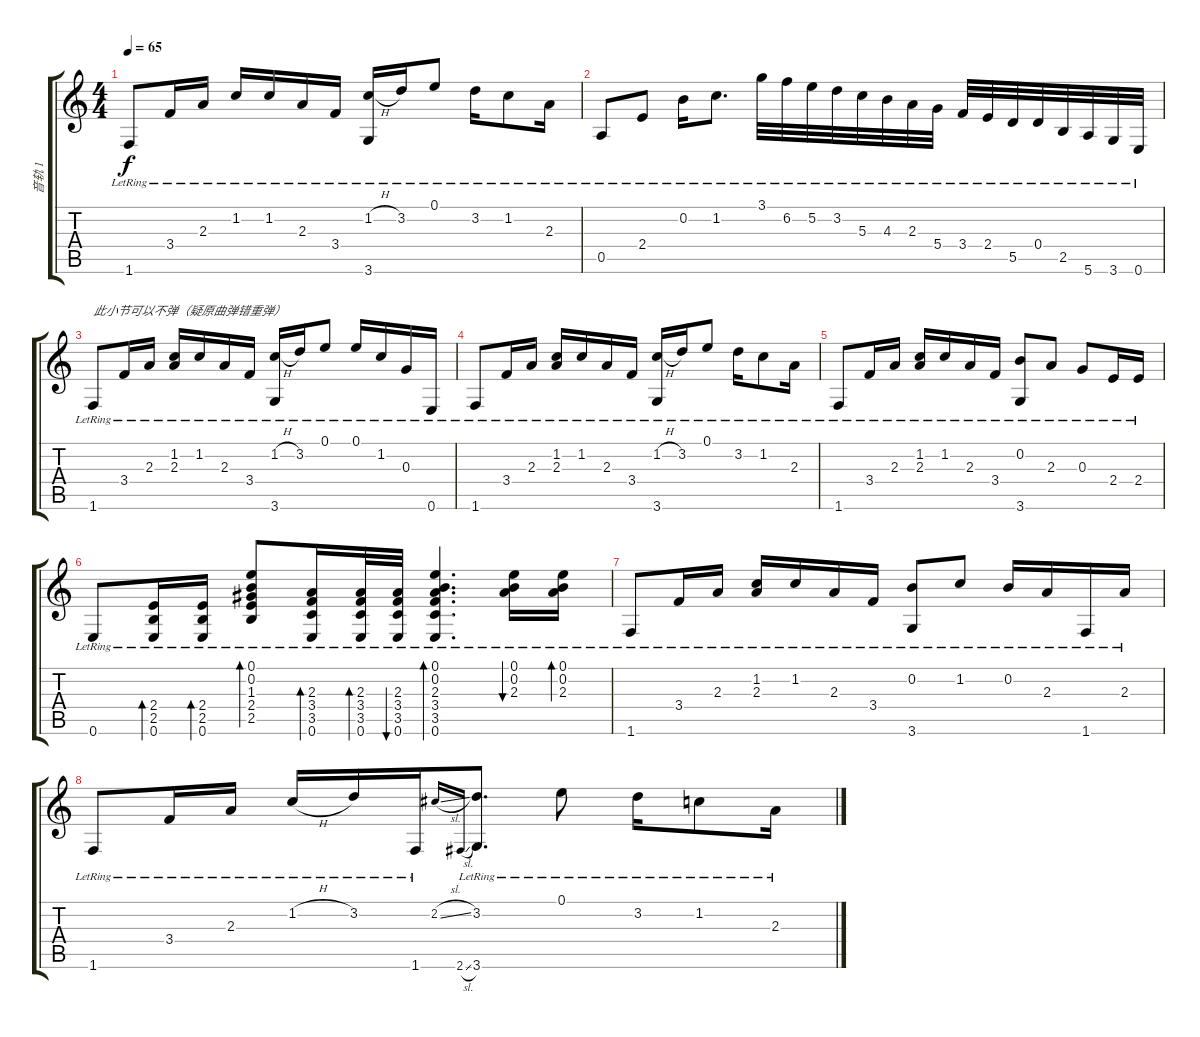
\track ("音轨 1" "音轨 1") {instrument acousticguitarsteel}
\staff {score tabs}
\tuning (E4 B3 G3 D3 A2 E2) {hide}
\ts (4 4)
\tempo 65
\clef g2
\ks aminor
1.6{lr}.8{txt "" dy f} 3.4{lr}.16 2.3{lr}.16 1.2{lr}.16 1.2{lr}.16 2.3{lr}.16 3.4{lr}.16 (1.2{h lr} 3.6{lr}).16 3.2{lr}.16 0.1{lr}.8 3.2{lr}.16 1.2{lr}.8 2.3{lr}.16 |
0.5{lr}.8 2.4{lr}.8 0.2{lr}.16 1.2{lr}.8{d} 3.1{lr}.32 6.2{lr}.32 5.2{lr}.32 3.2{lr}.32 5.3{lr}.32 4.3{lr}.32 2.3{lr}.32 5.4{lr}.32 3.4{lr}.32 2.4{lr}.32 5.5{lr}.32 0.4{lr}.32 2.5{lr}.32 5.6{lr}.32 3.6{lr}.32 0.6{lr}.32 |
1.6{lr}.8{txt "此小节可以不弹（疑原曲弹错重弹）"} 3.4{lr}.16 2.3{lr}.16 (1.2{lr} 2.3{lr}).16 1.2{lr}.16 2.3{lr}.16 3.4{lr}.16 (1.2{h lr} 3.6{lr}).16 3.2{lr}.16 0.1{lr}.8 0.1{lr}.16 1.2{lr}.16 0.3{lr}.16 0.6{lr}.16 |
1.6{lr}.8 3.4{lr}.16 2.3{lr}.16 (1.2{lr} 2.3{lr}).16 1.2{lr}.16 2.3{lr}.16 3.4{lr}.16 (1.2{h lr} 3.6{lr}).16 3.2{lr}.16 0.1{lr}.8 3.2{lr}.16 1.2{lr}.8 2.3{lr}.16 |
1.6{lr}.8 3.4{lr}.16 2.3{lr}.16 (1.2{lr} 2.3{lr}).16 1.2{lr}.16 2.3{lr}.16 3.4{lr}.16 (0.2{lr} 3.6{lr}).8 2.3{lr}.8 0.3{lr}.8 2.4{lr}.16 2.4{lr}.16 |
0.6{lr}.8 (2.4{lr} 2.5{lr} 0.6{lr}).16{bd 60} (2.4{lr} 2.5{lr} 0.6{lr}).16{bd 60} (0.1{lr} 0.2{lr} 1.3{lr} 2.4{lr} 2.5{lr}).8{bd 60} (2.3{lr} 3.4{lr} 3.5{lr} 0.6{lr}).16{bd 60} (2.3{lr} 3.4{lr} 3.5{lr} 0.6{lr}).32{bd 60} (2.3{lr} 3.4{lr} 3.5{lr} 0.6{lr}).32{bu 60} (0.1{lr} 0.2{lr} 2.3{lr} 3.4{lr} 3.5{lr} 0.6{lr}).4{d bd 60} (0.1{lr} 0.2{lr} 2.3{lr}).16{bu 60} (0.1{lr} 0.2{lr} 2.3{lr}).16{bd 60} |
1.6{lr}.8 3.4{lr}.16 2.3{lr}.16 (1.2{lr} 2.3{lr}).16 1.2{lr}.16 2.3{lr}.16 3.4{lr}.16 (0.2{lr} 3.6{lr}).8 1.2{lr}.8 0.2{lr}.16 2.3{lr}.16 1.6{lr}.16 2.3{lr}.16 |
1.6{lr}.8 3.4{lr}.16 2.3{lr}.16 1.2{h lr}.16 3.2{lr}.16 1.6{lr}.16 2.2{sl}.16{gr onbeat} 2.6{sl}.16{gr onbeat} (3.2{lr} 3.6{lr}).8{d} 0.1{lr}.8 3.2{lr}.16 1.2{lr}.8 2.3{lr}.16
